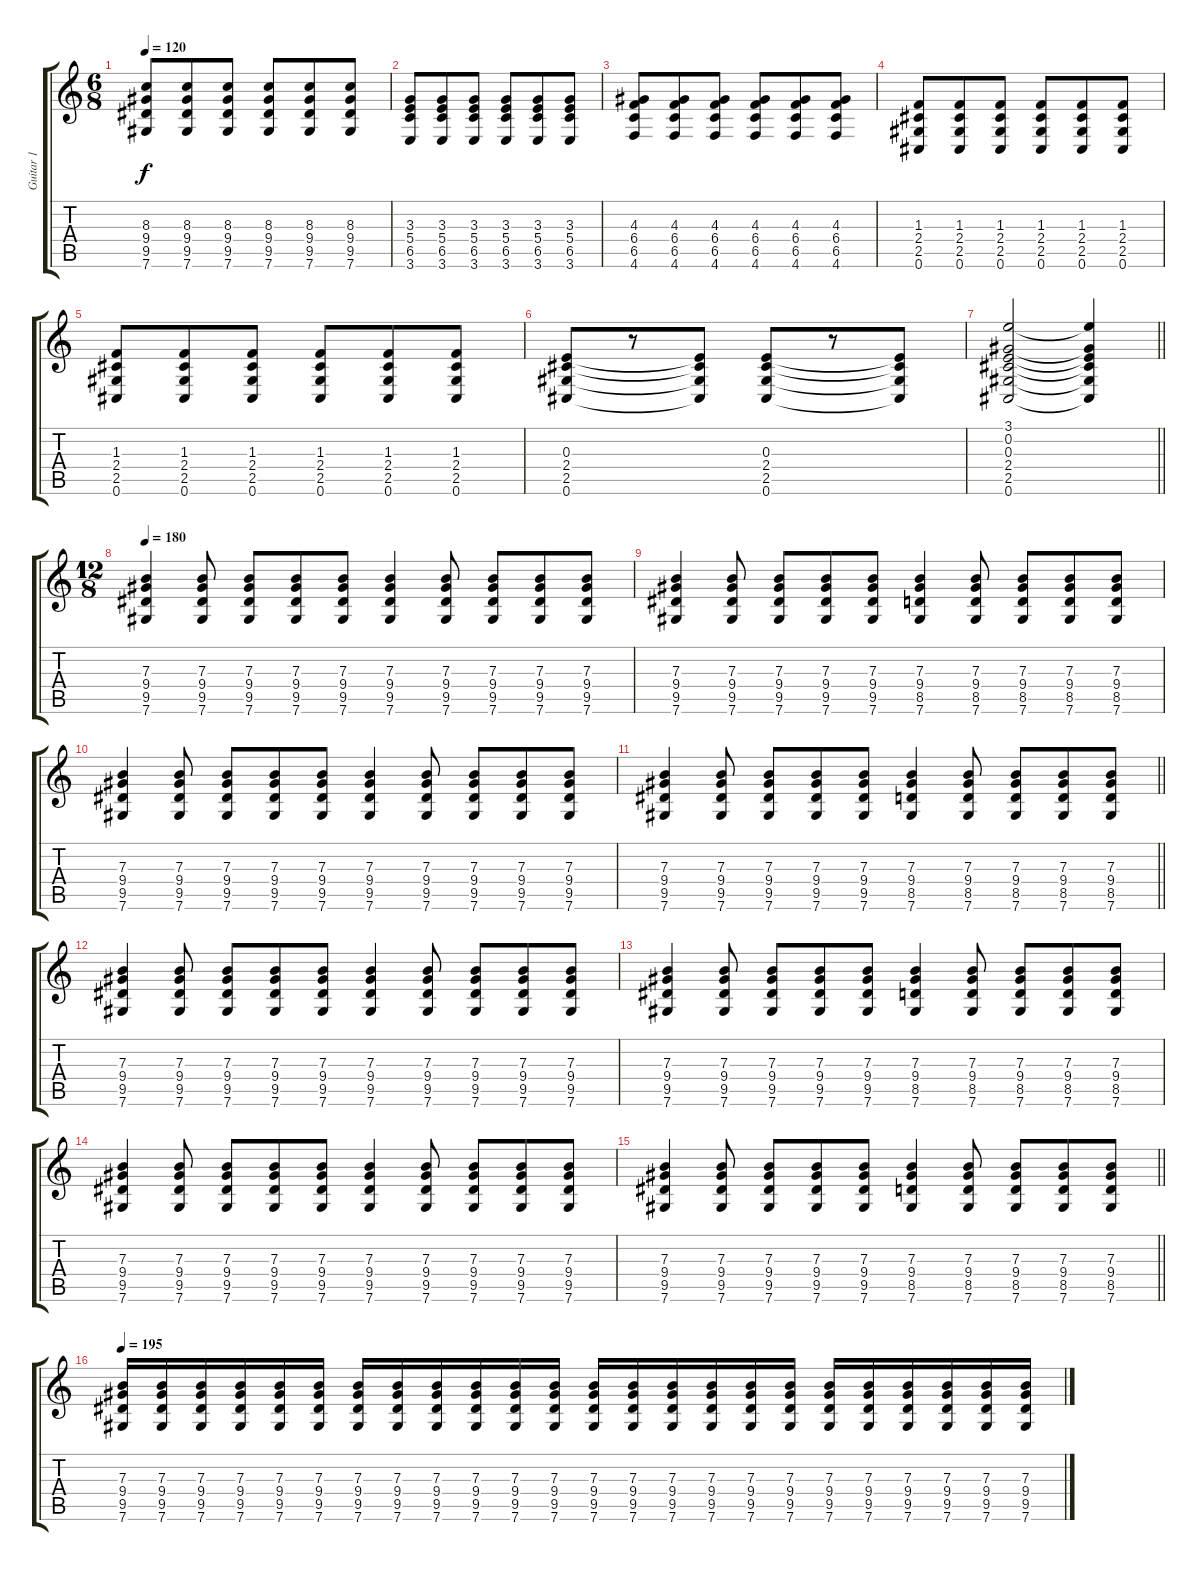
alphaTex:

\track ("Guitar 1" "Guitar 1") {instrument distortionguitar}
\staff {score tabs}
\tuning (Db4 Ab3 E3 B2 Gb2 Db2) {hide}
\ts (6 8)
\tempo 120
\clef g2
\ks c
(8.3 9.4 9.5 7.6).8{dy f} (8.3 9.4 9.5 7.6).8 (8.3 9.4 9.5 7.6).8 (8.3 9.4 9.5 7.6).8 (8.3 9.4 9.5 7.6).8 (8.3 9.4 9.5 7.6).8 |
(3.3 5.4 6.5 3.6).8 (3.3 5.4 6.5 3.6).8 (3.3 5.4 6.5 3.6).8 (3.3 5.4 6.5 3.6).8 (3.3 5.4 6.5 3.6).8 (3.3 5.4 6.5 3.6).8 |
(4.3 6.4 6.5 4.6).8 (4.3 6.4 6.5 4.6).8 (4.3 6.4 6.5 4.6).8 (4.3 6.4 6.5 4.6).8 (4.3 6.4 6.5 4.6).8 (4.3 6.4 6.5 4.6).8 |
(1.3 2.4 2.5 0.6).8 (1.3 2.4 2.5 0.6).8 (1.3 2.4 2.5 0.6).8 (1.3 2.4 2.5 0.6).8 (1.3 2.4 2.5 0.6).8 (1.3 2.4 2.5 0.6).8 |
(1.3 2.4 2.5 0.6).8 (1.3 2.4 2.5 0.6).8 (1.3 2.4 2.5 0.6).8 (1.3 2.4 2.5 0.6).8 (1.3 2.4 2.5 0.6).8 (1.3 2.4 2.5 0.6).8 |
(0.3 2.4 2.5 0.6).8 r.8 (0.3{t} 2.4{t} 2.5{t} 0.6{t}).8 (0.3 2.4 2.5 0.6).8 r.8 (0.3{t} 2.4{t} 2.5{t} 0.6{t}).8 |
\barLineRight lightlight
(3.1 0.2 0.3 2.4 2.5 0.6).2 (3.1{t} 0.2{t} 0.3{t} 2.4{t} 2.5{t} 0.6{t}).4 |
\ts (12 8)
\tempo 180
(7.3 9.4 9.5 7.6).4 (7.3 9.4 9.5 7.6).8 (7.3 9.4 9.5 7.6).8 (7.3 9.4 9.5 7.6).8 (7.3 9.4 9.5 7.6).8 (7.3 9.4 9.5 7.6).4 (7.3 9.4 9.5 7.6).8 (7.3 9.4 9.5 7.6).8 (7.3 9.4 9.5 7.6).8 (7.3 9.4 9.5 7.6).8 |
(7.3 9.4 9.5 7.6).4 (7.3 9.4 9.5 7.6).8 (7.3 9.4 9.5 7.6).8 (7.3 9.4 9.5 7.6).8 (7.3 9.4 9.5 7.6).8 (7.3 9.4 8.5 7.6).4 (7.3 9.4 8.5 7.6).8 (7.3 9.4 8.5 7.6).8 (7.3 9.4 8.5 7.6).8 (7.3 9.4 8.5 7.6).8 |
(7.3 9.4 9.5 7.6).4 (7.3 9.4 9.5 7.6).8 (7.3 9.4 9.5 7.6).8 (7.3 9.4 9.5 7.6).8 (7.3 9.4 9.5 7.6).8 (7.3 9.4 9.5 7.6).4 (7.3 9.4 9.5 7.6).8 (7.3 9.4 9.5 7.6).8 (7.3 9.4 9.5 7.6).8 (7.3 9.4 9.5 7.6).8 |
\barLineRight lightlight
(7.3 9.4 9.5 7.6).4 (7.3 9.4 9.5 7.6).8 (7.3 9.4 9.5 7.6).8 (7.3 9.4 9.5 7.6).8 (7.3 9.4 9.5 7.6).8 (7.3 9.4 8.5 7.6).4 (7.3 9.4 8.5 7.6).8 (7.3 9.4 8.5 7.6).8 (7.3 9.4 8.5 7.6).8 (7.3 9.4 8.5 7.6).8 |
(7.3 9.4 9.5 7.6).4 (7.3 9.4 9.5 7.6).8 (7.3 9.4 9.5 7.6).8 (7.3 9.4 9.5 7.6).8 (7.3 9.4 9.5 7.6).8 (7.3 9.4 9.5 7.6).4 (7.3 9.4 9.5 7.6).8 (7.3 9.4 9.5 7.6).8 (7.3 9.4 9.5 7.6).8 (7.3 9.4 9.5 7.6).8 |
(7.3 9.4 9.5 7.6).4 (7.3 9.4 9.5 7.6).8 (7.3 9.4 9.5 7.6).8 (7.3 9.4 9.5 7.6).8 (7.3 9.4 9.5 7.6).8 (7.3 9.4 8.5 7.6).4 (7.3 9.4 8.5 7.6).8 (7.3 9.4 8.5 7.6).8 (7.3 9.4 8.5 7.6).8 (7.3 9.4 8.5 7.6).8 |
(7.3 9.4 9.5 7.6).4 (7.3 9.4 9.5 7.6).8 (7.3 9.4 9.5 7.6).8 (7.3 9.4 9.5 7.6).8 (7.3 9.4 9.5 7.6).8 (7.3 9.4 9.5 7.6).4 (7.3 9.4 9.5 7.6).8 (7.3 9.4 9.5 7.6).8 (7.3 9.4 9.5 7.6).8 (7.3 9.4 9.5 7.6).8 |
\barLineRight lightlight
(7.3 9.4 9.5 7.6).4 (7.3 9.4 9.5 7.6).8 (7.3 9.4 9.5 7.6).8 (7.3 9.4 9.5 7.6).8 (7.3 9.4 9.5 7.6).8 (7.3 9.4 8.5 7.6).4 (7.3 9.4 8.5 7.6).8 (7.3 9.4 8.5 7.6).8 (7.3 9.4 8.5 7.6).8 (7.3 9.4 8.5 7.6).8 |
\tempo 195
(7.3 9.4 9.5 7.6).16 (7.3 9.4 9.5 7.6).16 (7.3 9.4 9.5 7.6).16 (7.3 9.4 9.5 7.6).16 (7.3 9.4 9.5 7.6).16 (7.3 9.4 9.5 7.6).16 (7.3 9.4 9.5 7.6).16 (7.3 9.4 9.5 7.6).16 (7.3 9.4 9.5 7.6).16 (7.3 9.4 9.5 7.6).16 (7.3 9.4 9.5 7.6).16 (7.3 9.4 9.5 7.6).16 (7.3 9.4 9.5 7.6).16 (7.3 9.4 9.5 7.6).16 (7.3 9.4 9.5 7.6).16 (7.3 9.4 9.5 7.6).16 (7.3 9.4 9.5 7.6).16 (7.3 9.4 9.5 7.6).16 (7.3 9.4 9.5 7.6).16 (7.3 9.4 9.5 7.6).16 (7.3 9.4 9.5 7.6).16 (7.3 9.4 9.5 7.6).16 (7.3 9.4 9.5 7.6).16 (7.3 9.4 9.5 7.6).16
